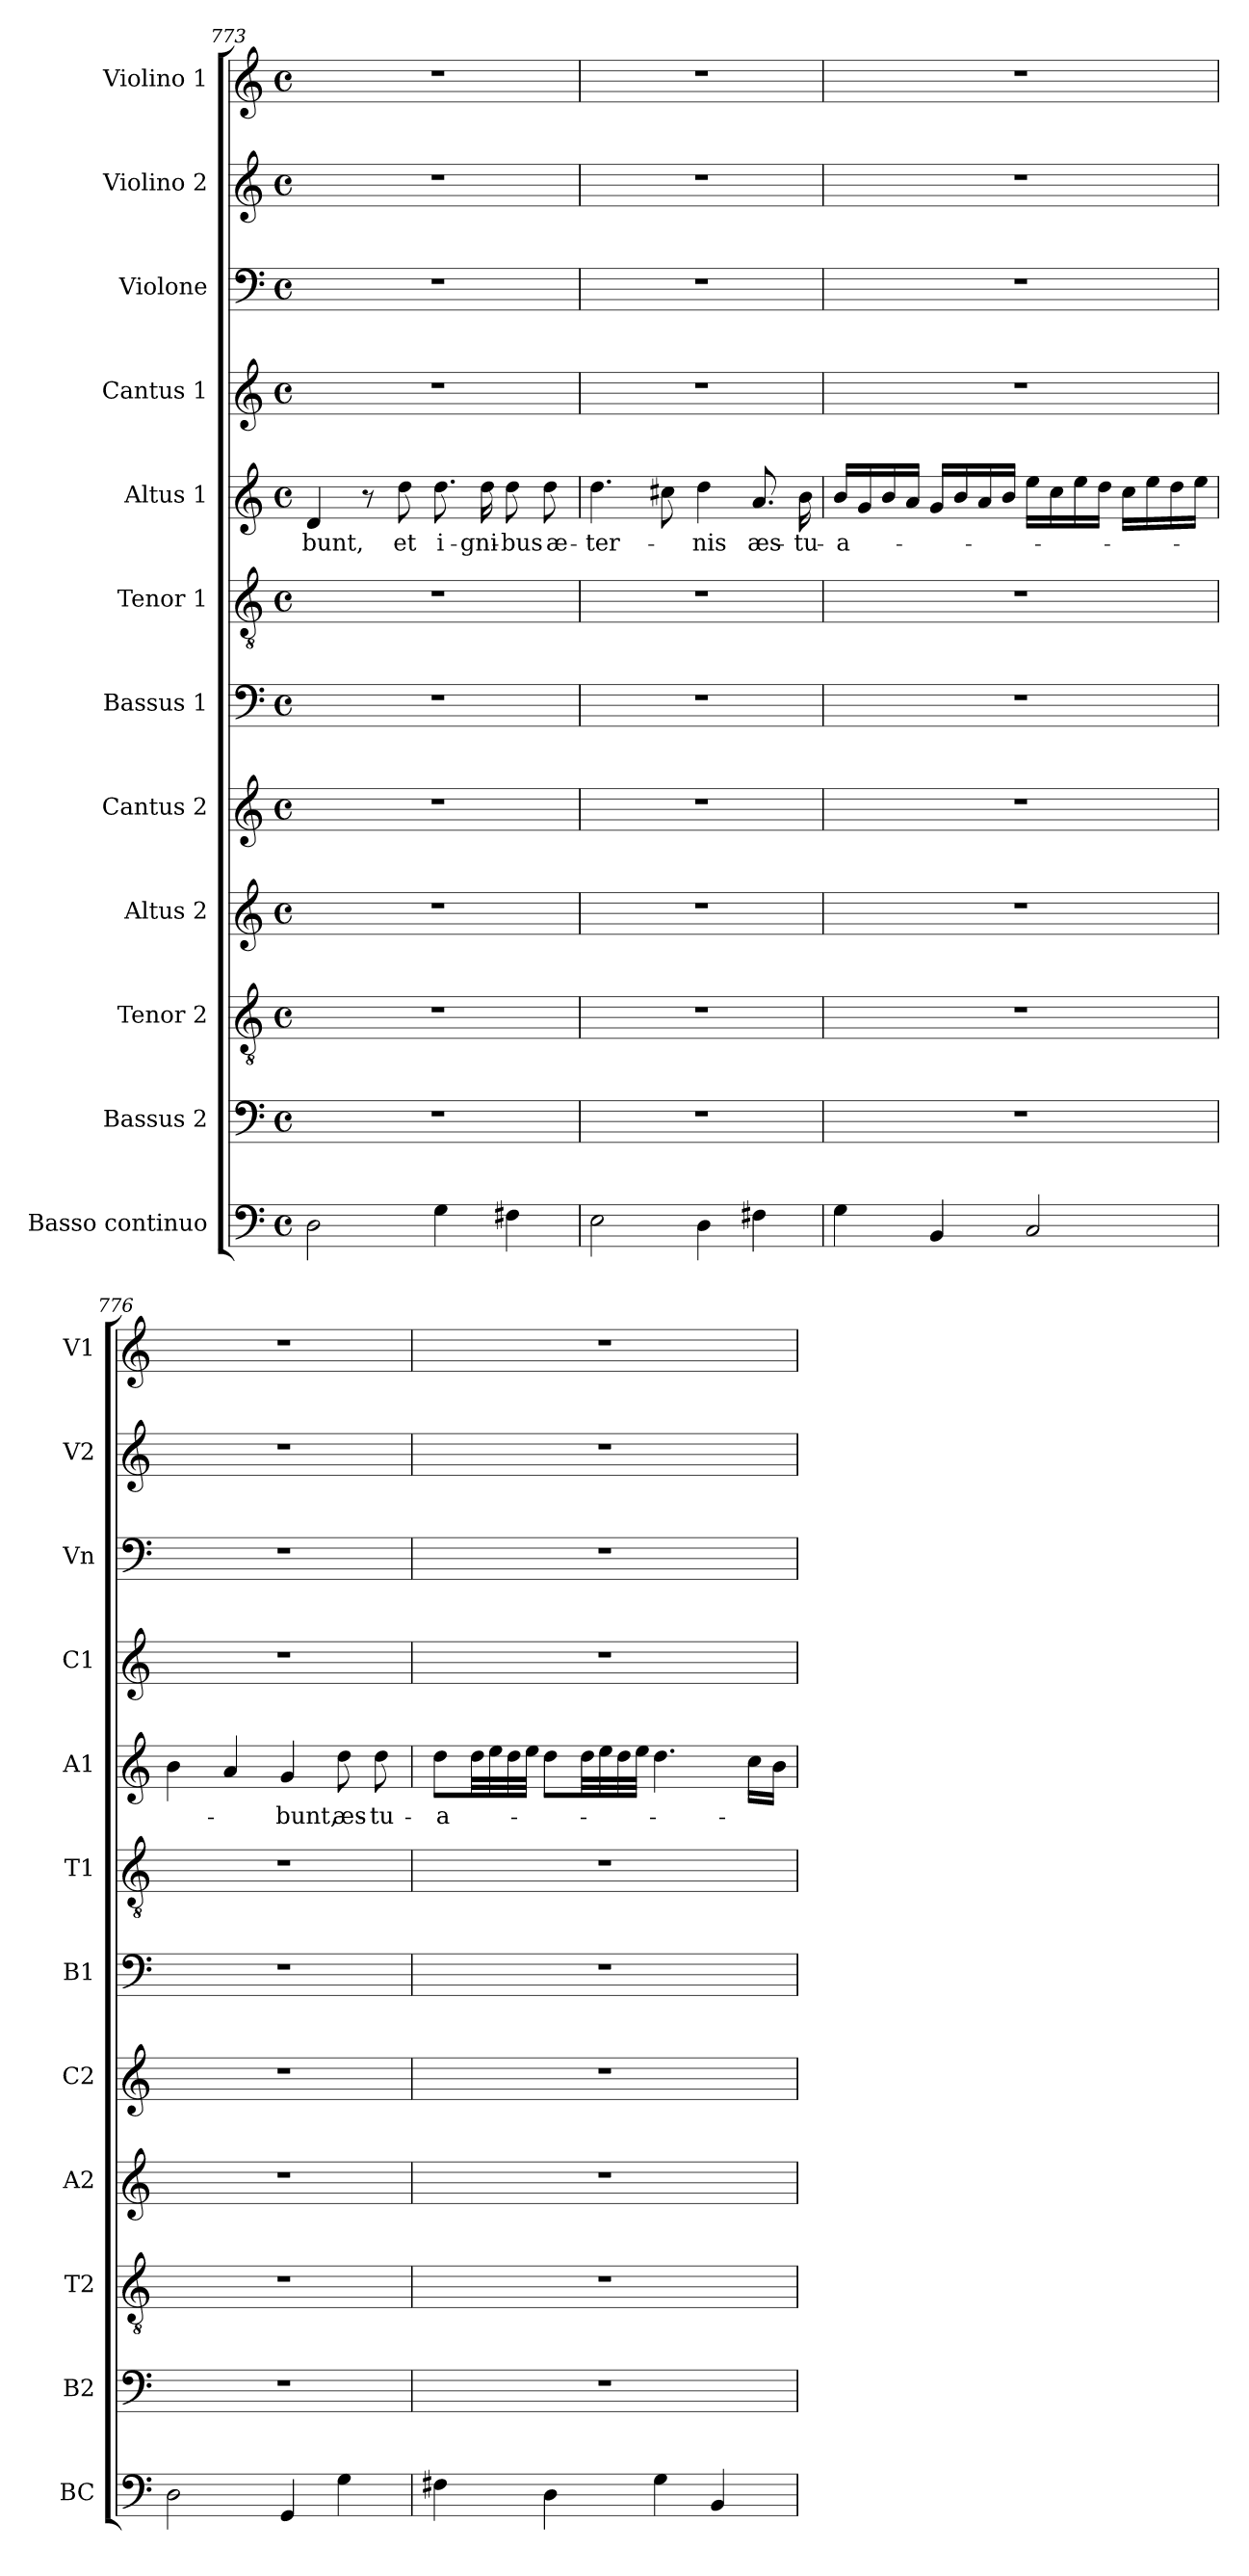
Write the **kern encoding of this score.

**kern	**kern	**kern	**kern	**kern	**kern	**kern	**kern	**text	**kern	**kern	**kern	**kern
*part12	*part11	*part10	*part9	*part8	*part7	*part6	*part5	*part5	*part4	*part3	*part2	*part1
*staff12	*staff11	*staff10	*staff9	*staff8	*staff7	*staff6	*staff5	*staff5	*staff4	*staff3	*staff2	*staff1
*I"Basso continuo	*I"Bassus 2	*I"Tenor 2	*I"Altus 2	*I"Cantus 2	*I"Bassus 1	*I"Tenor 1	*I"Altus 1	*	*I"Cantus 1	*I"Violone	*I"Violino 2	*I"Violino 1
*I'BC	*I'B2	*I'T2	*I'A2	*I'C2	*I'B1	*I'T1	*I'A1	*	*I'C1	*I'Vn	*I'V2	*I'V1
*clefF4	*clefF4	*clefGv2	*clefG2	*clefG2	*clefF4	*clefGv2	*clefG2	*	*clefG2	*clefF4	*clefG2	*clefG2
*ITrd7c12	*	*	*	*	*	*	*	*	*	*ITrd7c12	*	*
*k[]	*k[]	*k[]	*k[]	*k[]	*k[]	*k[]	*k[]	*	*k[]	*k[]	*k[]	*k[]
*C:	*C:	*C:	*C:	*C:	*C:	*C:	*C:	*	*C:	*C:	*C:	*C:
*M4/4	*M4/4	*M4/4	*M4/4	*M4/4	*M4/4	*M4/4	*M4/4	*	*M4/4	*M4/4	*M4/4	*M4/4
*met(c)	*met(c)	*met(c)	*met(c)	*met(c)	*met(c)	*met(c)	*met(c)	*	*met(c)	*met(c)	*met(c)	*met(c)
=773	=773	=773	=773	=773	=773	=773	=773	=773	=773	=773	=773	=773
!	!	!	!	!	!	!	!	!LO:LY:b	!	!	!	!
2DD\	1r	1r	1r	1r	1r	1r	4d/	-bunt,	1r	1r	1r	1r
.	.	.	.	.	.	.	8r	.	.	.	.	.
!	!	!	!	!	!	!	!	!LO:LY:b	!	!	!	!
.	.	.	.	.	.	.	8dd\	et	.	.	.	.
!	!	!	!	!	!	!	!	!LO:LY:b	!	!	!	!
4GG\	.	.	.	.	.	.	8.dd\	i-	.	.	.	.
!	!	!	!	!	!	!	!	!LO:LY:b	!	!	!	!
.	.	.	.	.	.	.	16dd\	-gni-	.	.	.	.
!	!	!	!	!	!	!	!	!LO:LY:b	!	!	!	!
4FF#X\	.	.	.	.	.	.	8dd\	-bus	.	.	.	.
!	!	!	!	!	!	!	!	!LO:LY:b	!	!	!	!
.	.	.	.	.	.	.	8dd\	æ-	.	.	.	.
=774	=774	=774	=774	=774	=774	=774	=774	=774	=774	=774	=774	=774
!	!	!	!	!	!	!	!	!LO:LY:b	!	!	!	!
2EE\	1r	1r	1r	1r	1r	1r	4.dd\	-ter-	1r	1r	1r	1r
.	.	.	.	.	.	.	8cc#X\	.	.	.	.	.
!	!	!	!	!	!	!	!	!LO:LY:b	!	!	!	!
4DD\	.	.	.	.	.	.	4dd\	-nis	.	.	.	.
!	!	!	!	!	!	!	!	!LO:LY:b	!	!	!	!
4FF#X\	.	.	.	.	.	.	8.a/	æs-	.	.	.	.
!	!	!	!	!	!	!	!	!LO:LY:b	!	!	!	!
.	.	.	.	.	.	.	16b\	-tu-	.	.	.	.
=775	=775	=775	=775	=775	=775	=775	=775	=775	=775	=775	=775	=775
!	!	!	!	!	!	!	!	!LO:LY:b	!	!	!	!
4GG\	1r	1r	1r	1r	1r	1r	16b/LL	-a-	1r	1r	1r	1r
.	.	.	.	.	.	.	16g/	.	.	.	.	.
.	.	.	.	.	.	.	16b/	.	.	.	.	.
.	.	.	.	.	.	.	16a/JJ	.	.	.	.	.
4BBB/	.	.	.	.	.	.	16g/LL	.	.	.	.	.
.	.	.	.	.	.	.	16b/	.	.	.	.	.
.	.	.	.	.	.	.	16a/	.	.	.	.	.
.	.	.	.	.	.	.	16b/JJ	.	.	.	.	.
2CC/	.	.	.	.	.	.	16ee\LL	.	.	.	.	.
.	.	.	.	.	.	.	16cc\	.	.	.	.	.
.	.	.	.	.	.	.	16ee\	.	.	.	.	.
.	.	.	.	.	.	.	16dd\JJ	.	.	.	.	.
.	.	.	.	.	.	.	16cc\LL	.	.	.	.	.
.	.	.	.	.	.	.	16ee\	.	.	.	.	.
.	.	.	.	.	.	.	16dd\	.	.	.	.	.
.	.	.	.	.	.	.	16ee\JJ	.	.	.	.	.
!!LO:LB:g=z
=776	=776	=776	=776	=776	=776	=776	=776	=776	=776	=776	=776	=776
2DD\	1r	1r	1r	1r	1r	1r	4b\	.	1r	1r	1r	1r
.	.	.	.	.	.	.	4a/	.	.	.	.	.
!	!	!	!	!	!	!	!	!LO:LY:b	!	!	!	!
4GGG/	.	.	.	.	.	.	4g/	-bunt,	.	.	.	.
!	!	!	!	!	!	!	!	!LO:LY:b	!	!	!	!
4GG\	.	.	.	.	.	.	8dd\	æs-	.	.	.	.
!	!	!	!	!	!	!	!	!LO:LY:b	!	!	!	!
.	.	.	.	.	.	.	8dd\	-tu-	.	.	.	.
=777	=777	=777	=777	=777	=777	=777	=777	=777	=777	=777	=777	=777
!	!	!	!	!	!	!	!	!LO:LY:b	!	!	!	!
4FF#X\	1r	1r	1r	1r	1r	1r	8dd\L	-a-	1r	1r	1r	1r
.	.	.	.	.	.	.	32dd\LL	.	.	.	.	.
.	.	.	.	.	.	.	32ee\	.	.	.	.	.
.	.	.	.	.	.	.	32dd\	.	.	.	.	.
.	.	.	.	.	.	.	32ee\JJJ	.	.	.	.	.
4DD\	.	.	.	.	.	.	8dd\L	.	.	.	.	.
.	.	.	.	.	.	.	32dd\LL	.	.	.	.	.
.	.	.	.	.	.	.	32ee\	.	.	.	.	.
.	.	.	.	.	.	.	32dd\	.	.	.	.	.
.	.	.	.	.	.	.	32ee\JJJ	.	.	.	.	.
4GG\	.	.	.	.	.	.	4.dd\	.	.	.	.	.
4BBB/	.	.	.	.	.	.	.	.	.	.	.	.
.	.	.	.	.	.	.	16cc\LL	.	.	.	.	.
.	.	.	.	.	.	.	16b\JJ	.	.	.	.	.
=	=	=	=	=	=	=	=	=	=	=	=	=
*-	*-	*-	*-	*-	*-	*-	*-	*-	*-	*-	*-	*-
